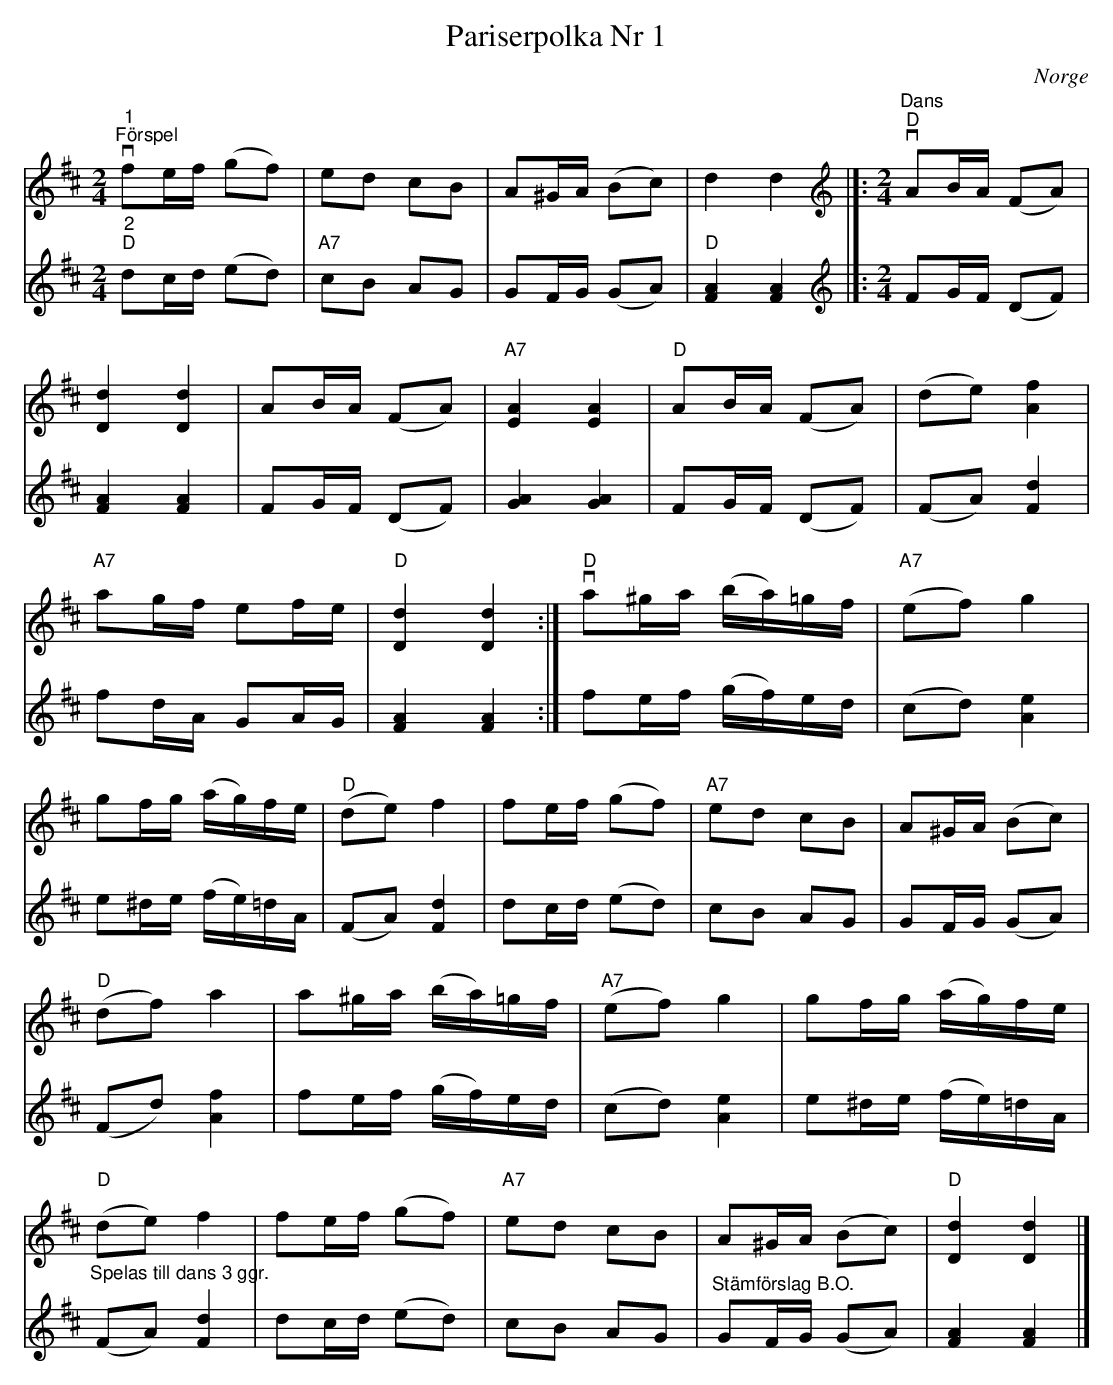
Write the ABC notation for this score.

X:1
T:Pariserpolka Nr 1
O:Norge
L:1/8
M:2/4
K:D
V:1
"^1""^Förspel"v fe/f/ (gf) | ed cB | A^G/A/ (Bc) | d2 d2 |]: [K:D][M:2/4][K:treble]"^Dans""D"v AB/A/ (FA) |
[Dd]2 [Dd]2 | AB/A/ (FA) |"A7" [EA]2 [EA]2 | "D" AB/A/ (FA) | (de) [Af]2 |
"A7" ag/f/ ef/e/ |"D" [Dd]2 [Dd]2 :|"D"v a^g/a/ (b/a/)=g/f/ | "A7" (ef) g2 |
gf/g/ (a/g/)f/e/ |"D" (de) f2 | fe/f/ (gf) |"A7" ed cB | A^G/A/ (Bc) |
"D" (df) a2 | a^g/a/ (b/a/)=g/f/ |"A7" (ef) g2 | gf/g/ (a/g/)f/e/ |
"D" (de) f2 | fe/f/ (gf) | "A7" ed cB | A^G/A/ (Bc) |"D" [Dd]2 [Dd]2 |]
V:2
"^2""D" dc/d/ (ed) |"A7" cB AG | GF/G/ (GA) |"D" [FA]2 [FA]2 |]:
[K:D][M:2/4][K:treble] FG/F/ (DF) | [FA]2 [FA]2 | FG/F/ (DF) | [GA]2 [GA]2 | FG/F/ (DF) |
(FA) [Fd]2 | fd/A/ GA/G/ | [FA]2 [FA]2 :| fe/f/ (g/f/)e/d/ | (cd) [Ae]2 | e^d/e/ (f/e/)=d/A/ |
(FA) [Fd]2 | dc/d/ (ed) | cB AG | GF/G/ (GA) | (Fd) [Af]2 | fe/f/ (g/f/)e/d/ | (cd) [Ae]2 |
e^d/e/ (f/e/)=d/A/ |"^Spelas till dans 3 ggr." (FA) [Fd]2 | dc/d/ (ed) | cB AG |
"^Stämförslag B.O." GF/G/ (GA) | [FA]2 [FA]2 |]
